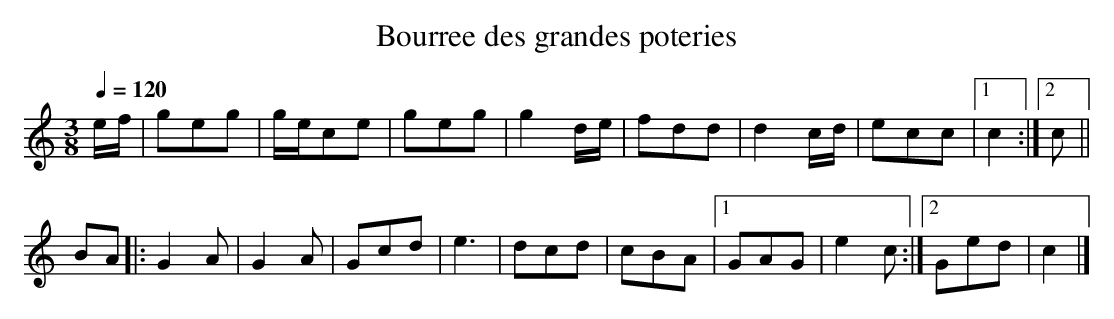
X:1
T:Bourree des grandes poteries
M:3/8
L:1/8
Q:1/4=120
K:C
 e/f/| geg|g/e/ce   |   geg|   g2   \
 d/e/| fdd|d2   c/d/|   ecc|[1 c2 :|\
                            [2  c ||
BA   |:G2A|G2   A   |   Gcd|   e3  |\
       dcd|cBA      |[1 GAG|   e2c:|\
                     [2 Ged|   c2 |]
